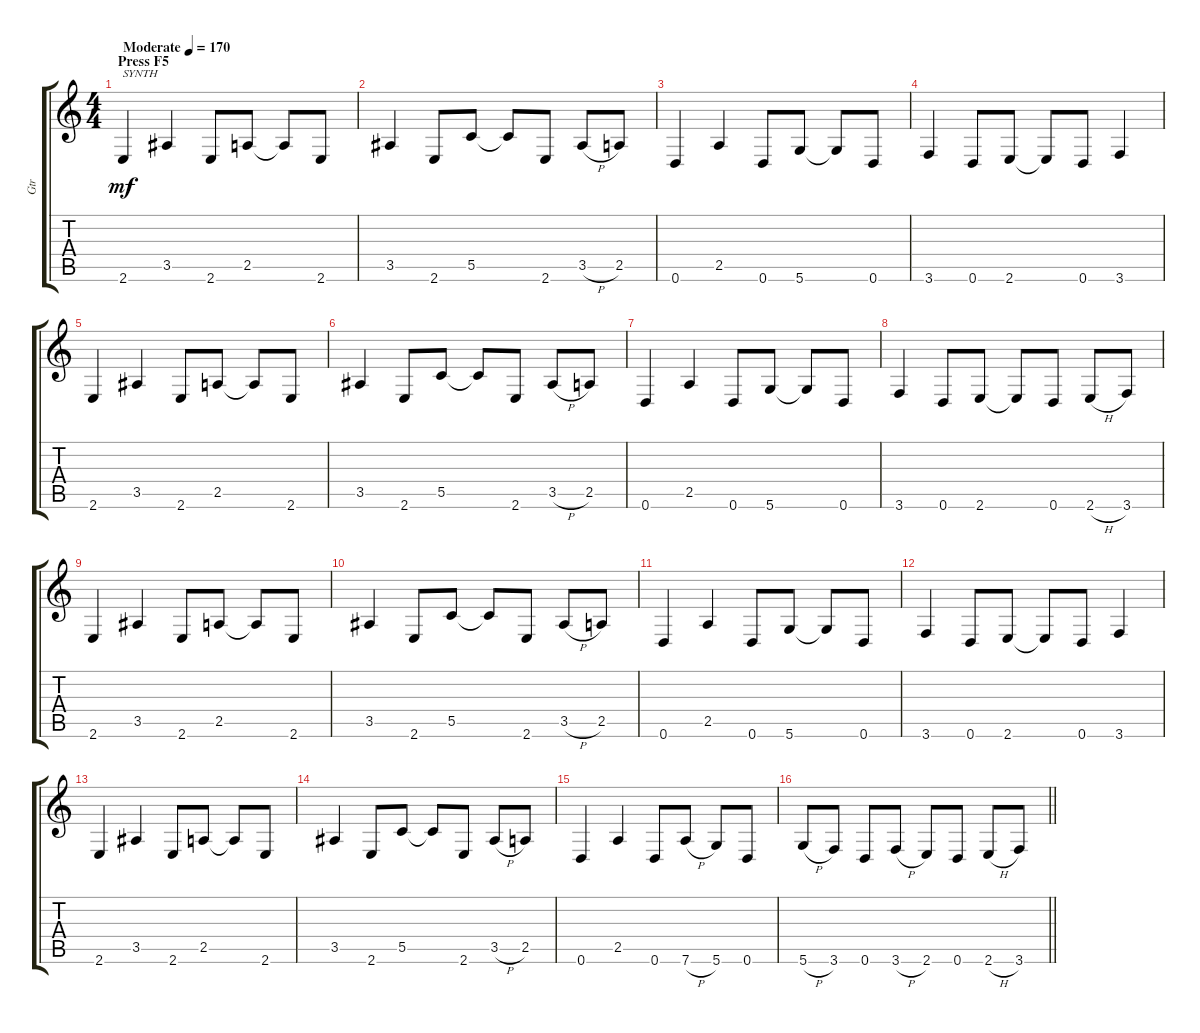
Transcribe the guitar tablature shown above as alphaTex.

\track ("Gtr" "Gtr") {instrument distortionguitar}
\staff {score tabs}
\tuning (D4 A3 F3 C3 G2 D2) {hide}
\ts (4 4)
\section ("" "Press F5")
\tempo (170 "Moderate")
\clef g2
\ks c
2.6.4{txt "SYNTH" dy mf instrument lead2sawtooth} 3.5.4 2.6.8 2.5.8 2.5{t}.8 2.6.8 |
3.5.4 2.6.8 5.5.8 5.5{t}.8 2.6.8 3.5{h}.8 2.5.8 |
0.6.4 2.5.4 0.6.8 5.6.8 5.6{t}.8 0.6.8 |
3.6.4 0.6.8 2.6.8 2.6{t}.8 0.6.8 3.6.4 |
2.6.4 3.5.4 2.6.8 2.5.8 2.5{t}.8 2.6.8 |
3.5.4 2.6.8 5.5.8 5.5{t}.8 2.6.8 3.5{h}.8 2.5.8 |
0.6.4 2.5.4 0.6.8 5.6.8 5.6{t}.8 0.6.8 |
3.6.4 0.6.8 2.6.8 2.6{t}.8 0.6.8 2.6{h}.8 3.6.8 |
2.6.4 3.5.4 2.6.8 2.5.8 2.5{t}.8 2.6.8 |
3.5.4 2.6.8 5.5.8 5.5{t}.8 2.6.8 3.5{h}.8 2.5.8 |
0.6.4 2.5.4 0.6.8 5.6.8 5.6{t}.8 0.6.8 |
3.6.4 0.6.8 2.6.8 2.6{t}.8 0.6.8 3.6.4 |
2.6.4 3.5.4 2.6.8 2.5.8 2.5{t}.8 2.6.8 |
3.5.4 2.6.8 5.5.8 5.5{t}.8 2.6.8 3.5{h}.8 2.5.8 |
0.6.4 2.5.4 0.6.8 7.6{h}.8 5.6.8 0.6.8 |
\barLineRight lightlight
5.6{h}.8 3.6.8 0.6.8 3.6{h}.8 2.6.8 0.6.8 2.6{h}.8 3.6.8
